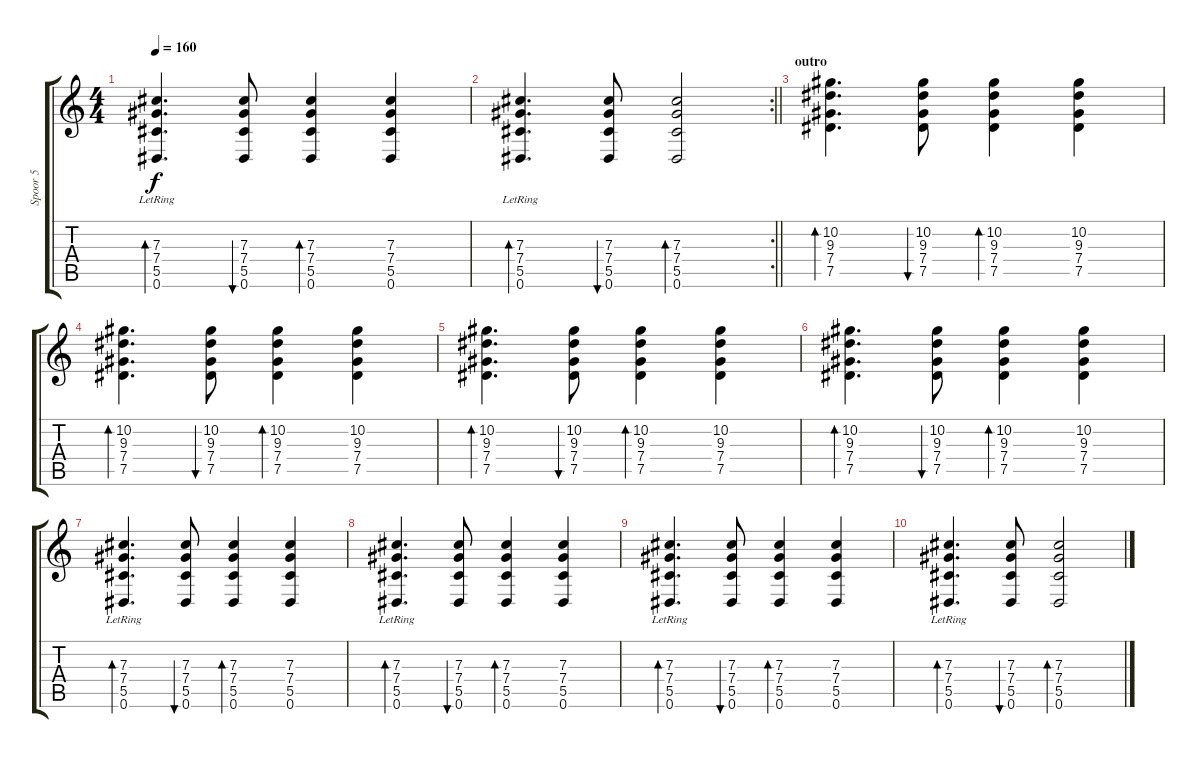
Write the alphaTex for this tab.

\track ("Spoor 5" "Spoor 5") {instrument acousticguitarnylon}
\staff {score tabs}
\tuning (Eb4 Bb3 Gb3 Db3 Ab2 Eb2) {hide}
\ts (4 4)
\tempo 160
\clef g2
\ks c
(7.3{lr} 7.4 5.5{lr} 0.6).4{d bd 120 dy f} (7.3 7.4 5.5 0.6).8{bu 120} (7.3 7.4 5.5 0.6).4{bd 120} (7.3 7.4 5.5 0.6).4 |
\rc 2
\barLineRight lightlight
(7.3{lr} 7.4 5.5{lr} 0.6).4{d bd 120} (7.3 7.4 5.5 0.6).8{bu 120} (7.3 7.4 5.5 0.6).2{bd 120} |
\section ("" "outro")
(10.2 9.3 7.4 7.5).4{d bd 120} (10.2 9.3 7.4 7.5).8{bu 120} (10.2 9.3 7.4 7.5).4{bd 120} (10.2 9.3 7.4 7.5).4 |
(10.2 9.3 7.4 7.5).4{d bd 120} (10.2 9.3 7.4 7.5).8{bu 120} (10.2 9.3 7.4 7.5).4{bd 120} (10.2 9.3 7.4 7.5).4 |
(10.2 9.3 7.4 7.5).4{d bd 120} (10.2 9.3 7.4 7.5).8{bu 120} (10.2 9.3 7.4 7.5).4{bd 120} (10.2 9.3 7.4 7.5).4 |
(10.2 9.3 7.4 7.5).4{d bd 120} (10.2 9.3 7.4 7.5).8{bu 120} (10.2 9.3 7.4 7.5).4{bd 120} (10.2 9.3 7.4 7.5).4 |
(7.3{lr} 7.4 5.5{lr} 0.6).4{d bd 120} (7.3 7.4 5.5 0.6).8{bu 120} (7.3 7.4 5.5 0.6).4{bd 120} (7.3 7.4 5.5 0.6).4 |
(7.3{lr} 7.4 5.5{lr} 0.6).4{d bd 120} (7.3 7.4 5.5 0.6).8{bu 120} (7.3 7.4 5.5 0.6).4{bd 120} (7.3 7.4 5.5 0.6).4 |
(7.3{lr} 7.4 5.5{lr} 0.6).4{d bd 120} (7.3 7.4 5.5 0.6).8{bu 120} (7.3 7.4 5.5 0.6).4{bd 120} (7.3 7.4 5.5 0.6).4 |
(7.3{lr} 7.4 5.5{lr} 0.6).4{d bd 120} (7.3 7.4 5.5 0.6).8{bu 120} (7.3 7.4 5.5 0.6).2{bd 120}
